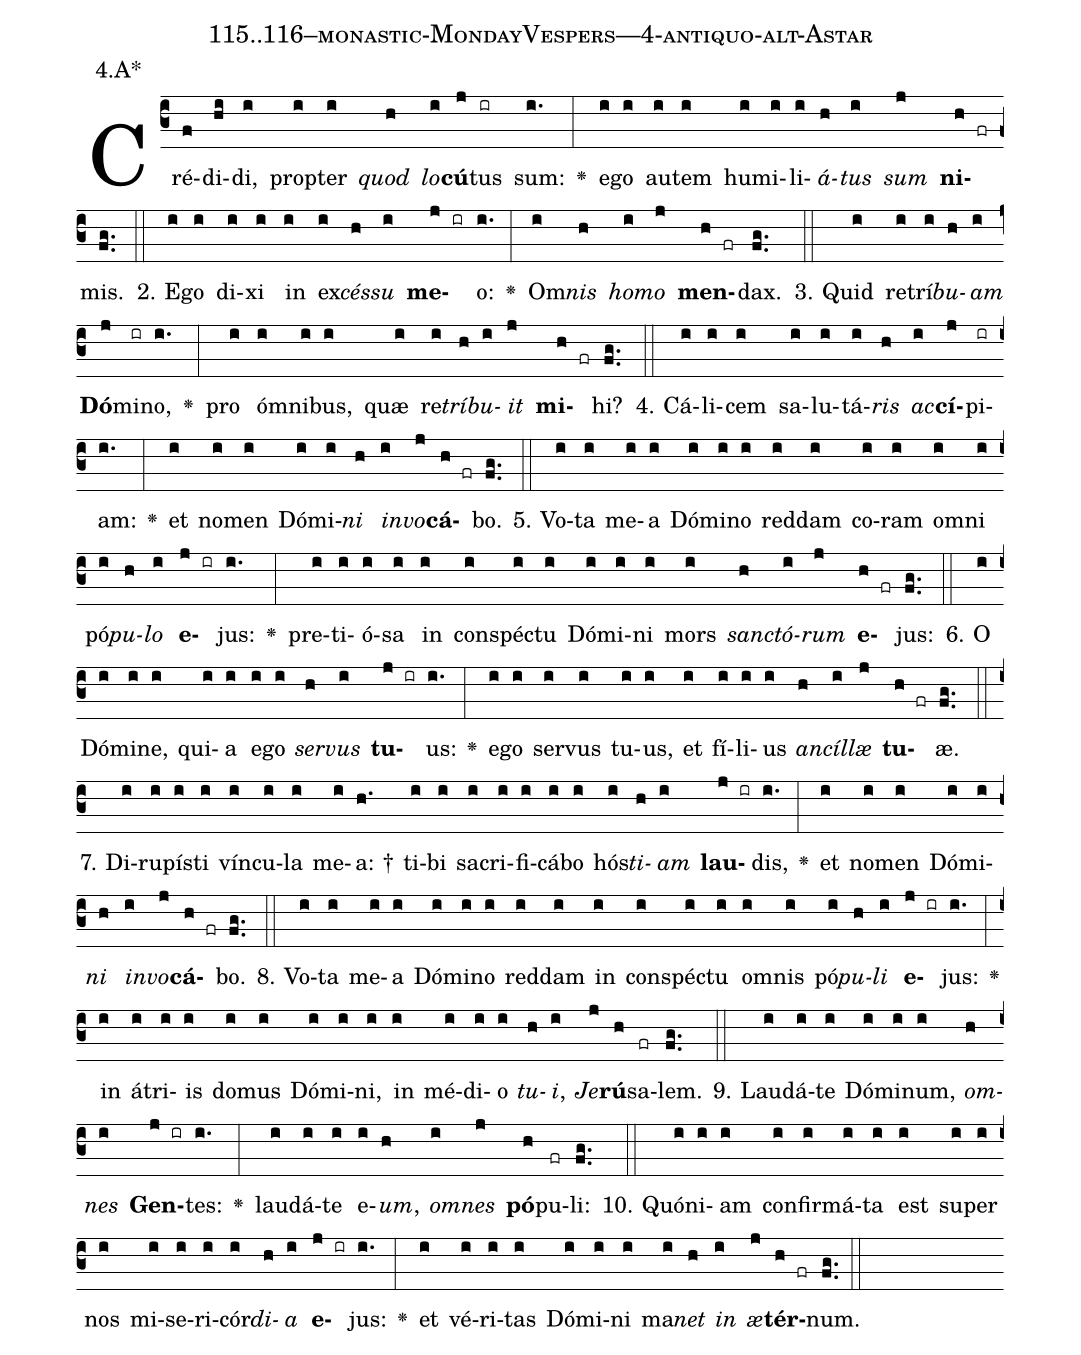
name: 115..116--monastic-MondayVespers---4-antiquo-alt-Astar;
annotation: 4.A*;
%%
(c3)Cré(f)di(hi)di,(i) prop(i)ter(i) <i>quod</i>(h) <i>lo</i>(i)<b>cú</b>(j)tus(ir) sum:(i.) <v>\greheightstar</v>(:) e(i)go(i) au(i)tem(i) hu(i)mi(i)li(i)<i>á</i>(h)<i>tus</i>(i) <i>sum</i>(j) <b>ni</b>(h fr)mis.(fg..) (::)
2. E(i)go(i) di(i)xi(i) in(i) ex(i)<i>cés</i>(h)<i>su</i>(i) <b>me</b>(j ir)o:(i.) <v>\greheightstar</v>(:) Om(i)<i>nis</i>(h) <i>ho</i>(i)<i>mo</i>(j) <b>men</b>(h fr)dax.(fg..) (::)
3. Quid(i) re(i)trí(i)<i>bu</i>(h)<i>am</i>(i) <b>Dó</b>(j)mi(ir)no,(i.) <v>\greheightstar</v>(:) pro(i) óm(i)ni(i)bus,(i) quæ(i) re(i)<i>trí</i>(h)<i>bu</i>(i)<i>it</i>(j) <b>mi</b>(h fr)hi?(fg..) (::)
4. Cá(i)li(i)cem(i) sa(i)lu(i)tá(i)<i>ris</i>(h) <i>ac</i>(i)<b>cí</b>(j)pi(ir)am:(i.) <v>\greheightstar</v>(:) et(i) no(i)men(i) Dó(i)mi(i)<i>ni</i>(h) <i>in</i>(i)<i>vo</i>(j)<b>cá</b>(h fr)bo.(fg..) (::)
5. Vo(i)ta(i) me(i)a(i) Dó(i)mi(i)no(i) red(i)dam(i) co(i)ram(i) om(i)ni(i) pó(i)<i>pu</i>(h)<i>lo</i>(i) <b>e</b>(j ir)jus:(i.) <v>\greheightstar</v>(:) pre(i)ti(i)ó(i)sa(i) in(i) con(i)spéc(i)tu(i) Dó(i)mi(i)ni(i) mors(i) <i>sanc</i>(h)<i>tó</i>(i)<i>rum</i>(j) <b>e</b>(h fr)jus:(fg..) (::)
6. O(i) Dó(i)mi(i)ne,(i) qui(i)a(i) e(i)go(i) <i>ser</i>(h)<i>vus</i>(i) <b>tu</b>(j ir)us:(i.) <v>\greheightstar</v>(:) e(i)go(i) ser(i)vus(i) tu(i)us,(i) et(i) fí(i)li(i)us(i) <i>an</i>(h)<i>cíl</i>(i)<i>læ</i>(j) <b>tu</b>(h fr)æ.(fg..) (::)
7. Di(i)ru(i)pís(i)ti(i) vín(i)cu(i)la(i) me(i)a: †(h.) ti(i)bi(i) sa(i)cri(i)fi(i)cá(i)bo(i) hós(i)<i>ti</i>(h)<i>am</i>(i) <b>lau</b>(j ir)dis,(i.) <v>\greheightstar</v>(:) et(i) no(i)men(i) Dó(i)mi(i)<i>ni</i>(h) <i>in</i>(i)<i>vo</i>(j)<b>cá</b>(h fr)bo.(fg..) (::)
8. Vo(i)ta(i) me(i)a(i) Dó(i)mi(i)no(i) red(i)dam(i) in(i) con(i)spéc(i)tu(i) om(i)nis(i) pó(i)<i>pu</i>(h)<i>li</i>(i) <b>e</b>(j ir)jus:(i.) <v>\greheightstar</v>(:) in(i) á(i)tri(i)is(i) do(i)mus(i) Dó(i)mi(i)ni,(i) in(i) mé(i)di(i)o(i) <i>tu</i>(h)<i>i</i>,(i) <i>Je</i>(j)<b>rú</b>(h)sa(fr)lem.(fg..) (::)
9. Lau(i)dá(i)te(i) Dó(i)mi(i)num,(i) <i>om</i>(h)<i>nes</i>(i) <b>Gen</b>(j ir)tes:(i.) <v>\greheightstar</v>(:) lau(i)dá(i)te(i) e(i)<i>um</i>,(h) <i>om</i>(i)<i>nes</i>(j) <b>pó</b>(h)pu(fr)li:(fg..) (::)
10. Quón(i)i(i)am(i) con(i)fir(i)má(i)ta(i) est(i) su(i)per(i) nos(i) mi(i)se(i)ri(i)cór(i)<i>di</i>(h)<i>a</i>(i) <b>e</b>(j ir)jus:(i.) <v>\greheightstar</v>(:) et(i) vé(i)ri(i)tas(i) Dó(i)mi(i)ni(i) ma(i)<i>net</i>(h) <i>in</i>(i) <i>æ</i>(j)<b>tér</b>(h fr)num.(fg..) (::)
